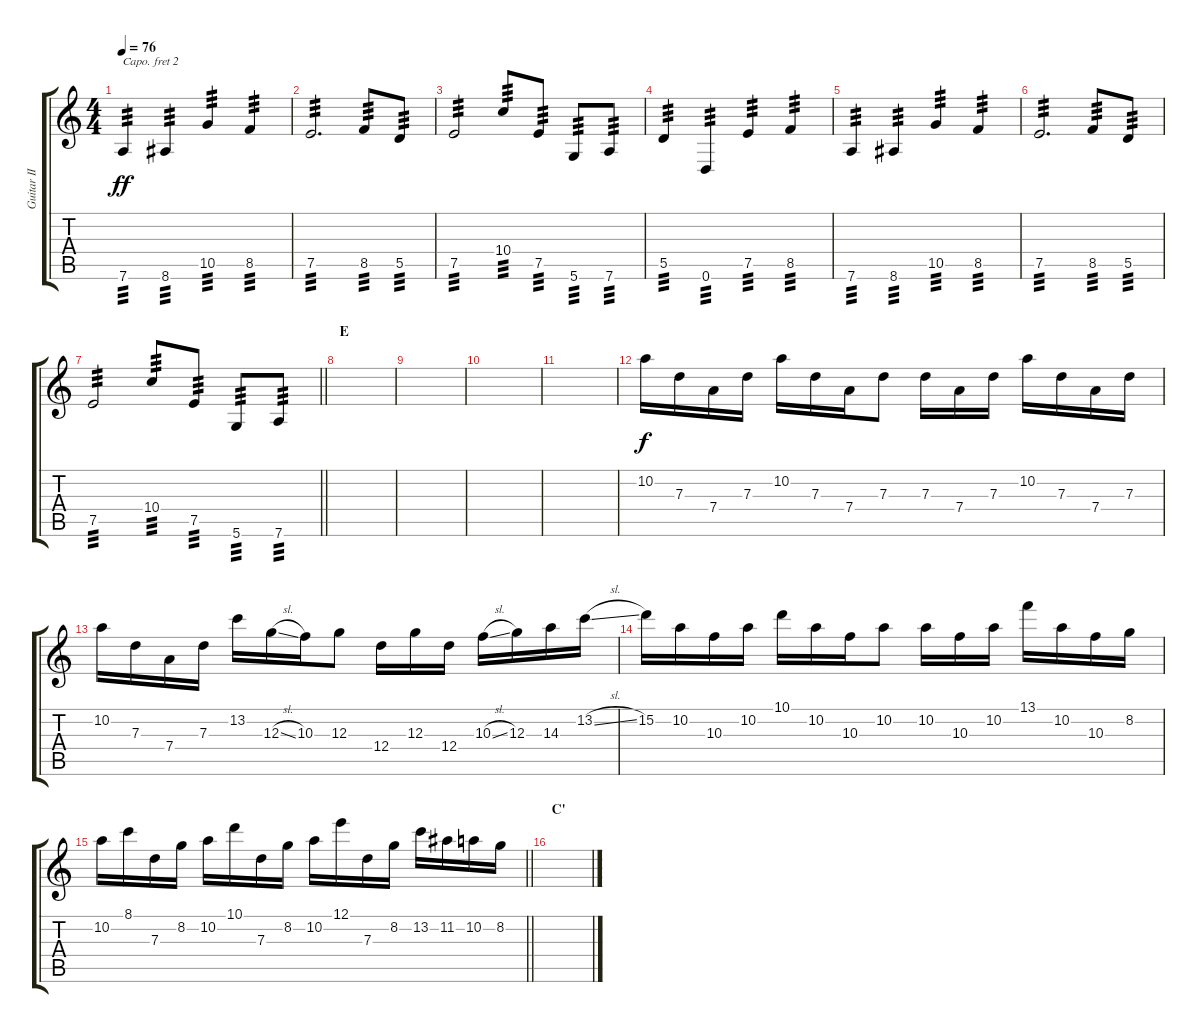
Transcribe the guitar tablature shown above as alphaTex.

\track ("Guitar II" "Guitar II") {instrument overdrivenguitar}
\staff {score tabs}
\capo 2
\tuning (D4 A3 F3 C3 G2 C2) {hide}
\ts (4 4)
\tempo 76
\clef g2
\ks c
7.6.4{tp 3 dy ff} 8.6.4{tp 3} 10.5.4{tp 3} 8.5.4{tp 3} |
7.5.2{d tp 3} 8.5.8{tp 3} 5.5.8{tp 3} |
7.5.2{tp 3} 10.4.8{tp 3} 7.5.8{tp 3} 5.6.8{tp 3} 7.6.8{tp 3} |
5.5.4{tp 3} 0.6.4{tp 3} 7.5.4{tp 3} 8.5.4{tp 3} |
7.6.4{tp 3} 8.6.4{tp 3} 10.5.4{tp 3} 8.5.4{tp 3} |
7.5.2{d tp 3} 8.5.8{tp 3} 5.5.8{tp 3} |
\barLineRight lightlight
7.5.2{tp 3} 10.4.8{tp 3} 7.5.8{tp 3} 5.6.8{tp 3} 7.6.8{tp 3} |
\section ("" "E")
|
|
|
|
10.2.16{dy f} 7.3.16 7.4.16 7.3.16 10.2.16 7.3.16 7.4.16 7.3.8 7.3.16 7.4.16 7.3.16 10.2.16 7.3.16 7.4.16 7.3.16 |
10.2.16 7.3.16 7.4.16 7.3.16 13.2.16 12.3{sl}.16 10.3.16 12.3.8 12.4.16 12.3.16 12.4.16 10.3{sl}.16 12.3.16 14.3.16 13.2{sl}.16 |
15.2.16 10.2.16 10.3.16 10.2.16 10.1.16 10.2.16 10.3.16 10.2.8 10.2.16 10.3.16 10.2.16 13.1.16 10.2.16 10.3.16 8.2.16 |
\barLineRight lightlight
10.2.16 8.1.16 7.3.16 8.2.16 10.2.16 10.1.16 7.3.16 8.2.16 10.2.16 12.1.16 7.3.16 8.2.16 13.2.16 11.2.16 10.2.16 8.2.16 |
\section ("" "C'")
